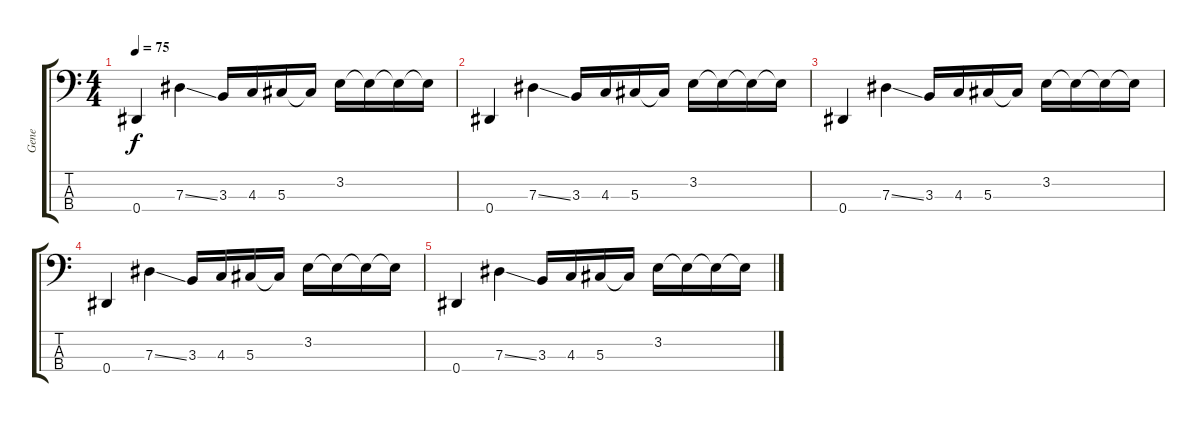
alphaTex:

\track ("Gene" "Gene") {instrument electricbasspick}
\staff {score tabs}
\tuning (Gb2 Db2 Ab1 Eb1) {hide}
\ts (4 4)
\tempo 75
\clef f4
\ks c
0.4.4{dy f} 7.3{ss}.4 3.3.16 4.3.16 5.3.16 5.3{t}.16 3.2.16 3.2{t}.16 3.2{t}.16 3.2{t}.16 |
0.4.4 7.3{ss}.4 3.3.16 4.3.16 5.3.16 5.3{t}.16 3.2.16 3.2{t}.16 3.2{t}.16 3.2{t}.16 |
0.4.4 7.3{ss}.4 3.3.16 4.3.16 5.3.16 5.3{t}.16 3.2.16 3.2{t}.16 3.2{t}.16 3.2{t}.16 |
0.4.4 7.3{ss}.4 3.3.16 4.3.16 5.3.16 5.3{t}.16 3.2.16 3.2{t}.16 3.2{t}.16 3.2{t}.16 |
0.4.4 7.3{ss}.4 3.3.16 4.3.16 5.3.16 5.3{t}.16 3.2.16 3.2{t}.16 3.2{t}.16 3.2{t}.16
